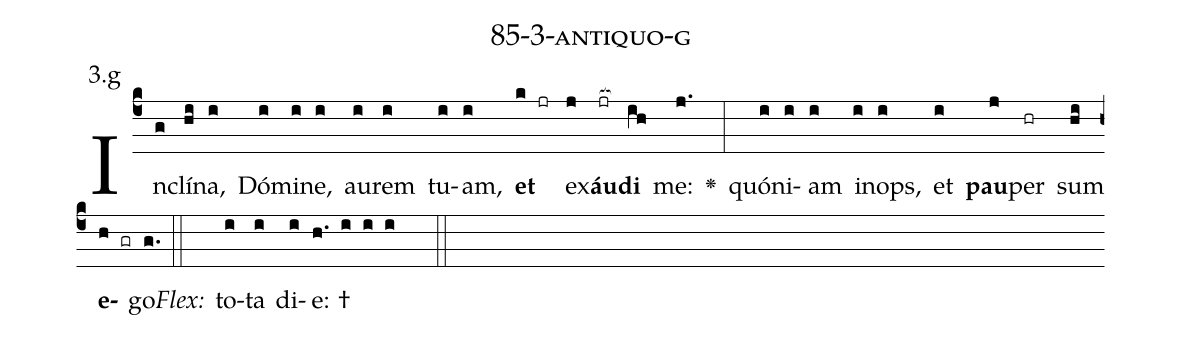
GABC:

name: 85-3-antiquo-g;
annotation: 3.g;
%%
(c4)In(g)clí(hi)na,(i) Dó(i)mi(i)ne,(i) au(i)rem(i) tu(i)am,(i) <b>et</b>(k jr) ex(j)<b>áu</b>(jr[ocb:1{])<b>di</b>(ih[ocb:0}]) me:(j.) <v>\greheightstar</v>(:) quón(i)i(i)am(i) in(i)ops,(i) et(i) <b>pau</b>(j)per(hr) sum(hi) <b>e</b>(h gr)go.(g.) (::)
<i>Flex:</i>()  to(i)ta(i) di(i)e: †(h. i i i  ::)

%E(i) u(i) o(j) u(hi) a(h) e.(g.) (::)
